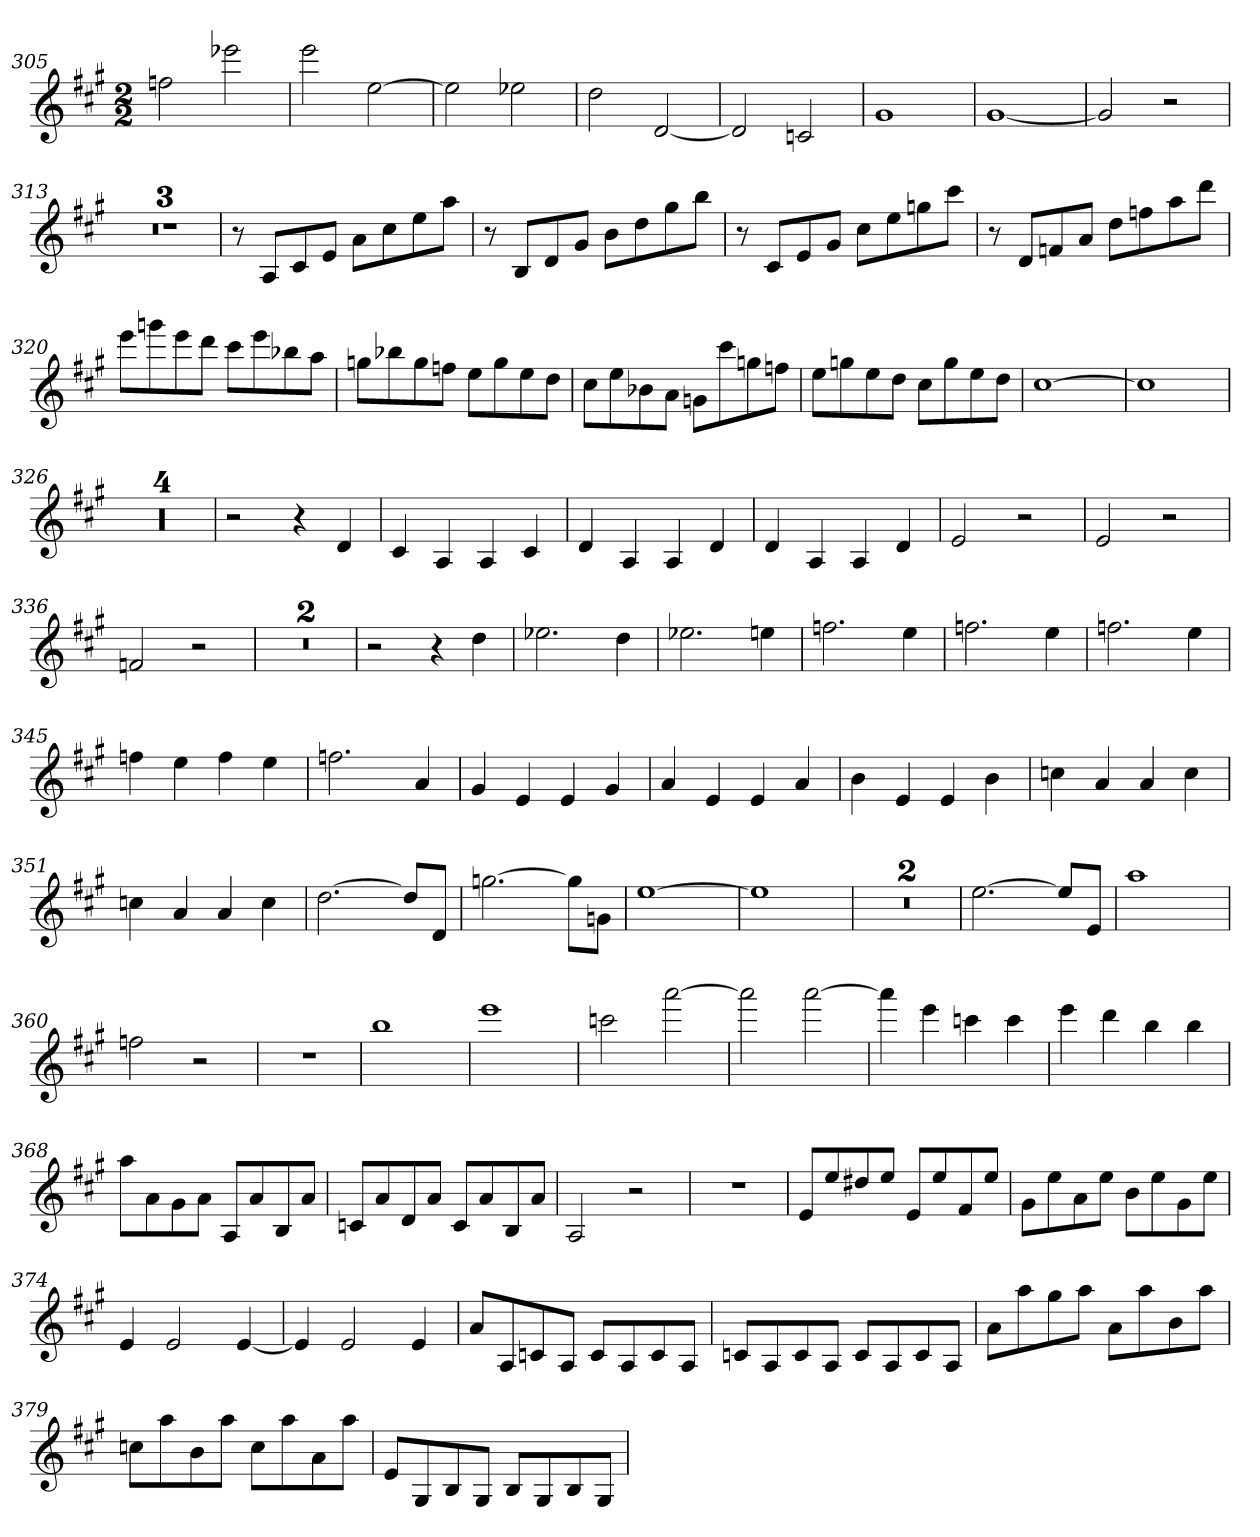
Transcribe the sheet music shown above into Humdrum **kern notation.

**kern
*part1
*staff1
*clefG2
*k[f#c#g#]
*A:
*M2/2
=305
2ffn
2eee-X
=306
2eee
[2ee
=307
2ee]
2ee-X
=308
2dd
[2d
=309
2d]
2cn
=310
1g#
=311
[1g#
=312
2g#]
2r
=313
1r
=314
1r
=315
1r
=316
8r
8A/L
8c#/
8e/J
8a\L
8cc#\
8ee\
8aa\J
=317
8r
8B/L
8d/
8g#/J
8b\L
8dd\
8gg#\
8bb\J
=318
8r
8c#/L
8e/
8g#/J
8cc#\L
8ee\
8ggn\
8ccc#\J
=319
8r
8d/L
8fn/
8a/J
8dd\L
8ffn\
8aa\
8ddd\J
=320
8eee\L
8gggn\
8eee\
8ddd\J
8ccc#\L
8eee\
8bb-X\
8aa\J
=321
8ggn\L
8bb-X\
8gg\
8ffn\J
8ee\L
8gg\
8ee\
8dd\J
=322
8cc#\L
8ee\
8b-X\
8a\J
8gn\L
8ccc#\
8ggn\
8ffn\J
=323
8ee\L
8ggn\
8ee\
8dd\J
8cc#\L
8gg\
8ee\
8dd\J
=324
[1cc#
=325
1cc#]
=326
1r
=327
1r
=328
1r
=329
1r
=330
2r
4r
4d
=331
4c#
4A
4A
4c#
=332
4d
4A
4A
4d
=333
4d
4A
4A
4d
=334
2e
2r
=335
2e
2r
=336
2fn
2r
=337
1r
=338
1r
=339
2r
4r
4dd
=340
2.ee-X
4dd
=341
2.ee-X
4een
=342
2.ffn
4ee
=343
2.ffn
4ee
=344
2.ffn
4ee
=345
4ffn
4ee
4ff
4ee
=346
2.ffn
4a
=347
4g#
4e
4e
4g#
=348
4a
4e
4e
4a
=349
4b
4e
4e
4b
=350
4ccn
4a
4a
4cc
=351
4ccn
4a
4a
4cc
=352
[2.dd
8dd/L]
8d/J
=353
[2.ggn
8gg\L]
8gn\J
=354
[1ee
=355
1ee]
=356
1r
=357
1r
=358
[2.ee
8ee/L]
8e/J
=359
1aa
=360
2ffn
2r
=361
1r
=362
1bb
=363
1eee
=364
2cccn
[2aaa
=365
2aaa]
[2aaa
=366
4aaa]
4eee
4cccn
4ccc
=367
4eee
4ddd
4bb
4bb
=368
8aa\L
8a\
8g#\
8a\J
8A/L
8a/
8B/
8a/J
=369
8cn/L
8a/
8d/
8a/J
8c/L
8a/
8B/
8a/J
=370
2A
2r
=371
1r
=372
8e/L
8ee/
8dd#X/
8ee/J
8e/L
8ee/
8f#/
8ee/J
=373
8g#\L
8ee\
8a\
8ee\J
8b\L
8ee\
8g#\
8ee\J
=374
4e
2e
[4e
=375
4e]
2e
4e
=376
8a/L
8A/
8cn/
8A/J
8c/L
8A/
8c/
8A/J
=377
8cn/L
8A/
8c/
8A/J
8c/L
8A/
8c/
8A/J
=378
8a\L
8aa\
8gg#\
8aa\J
8a\L
8aa\
8b\
8aa\J
=379
8ccn\L
8aa\
8b\
8aa\J
8cc\L
8aa\
8a\
8aa\J
=380
8e/L
8G#/
8B/
8G#/J
8B/L
8G#/
8B/
8G#/J
=
*-
